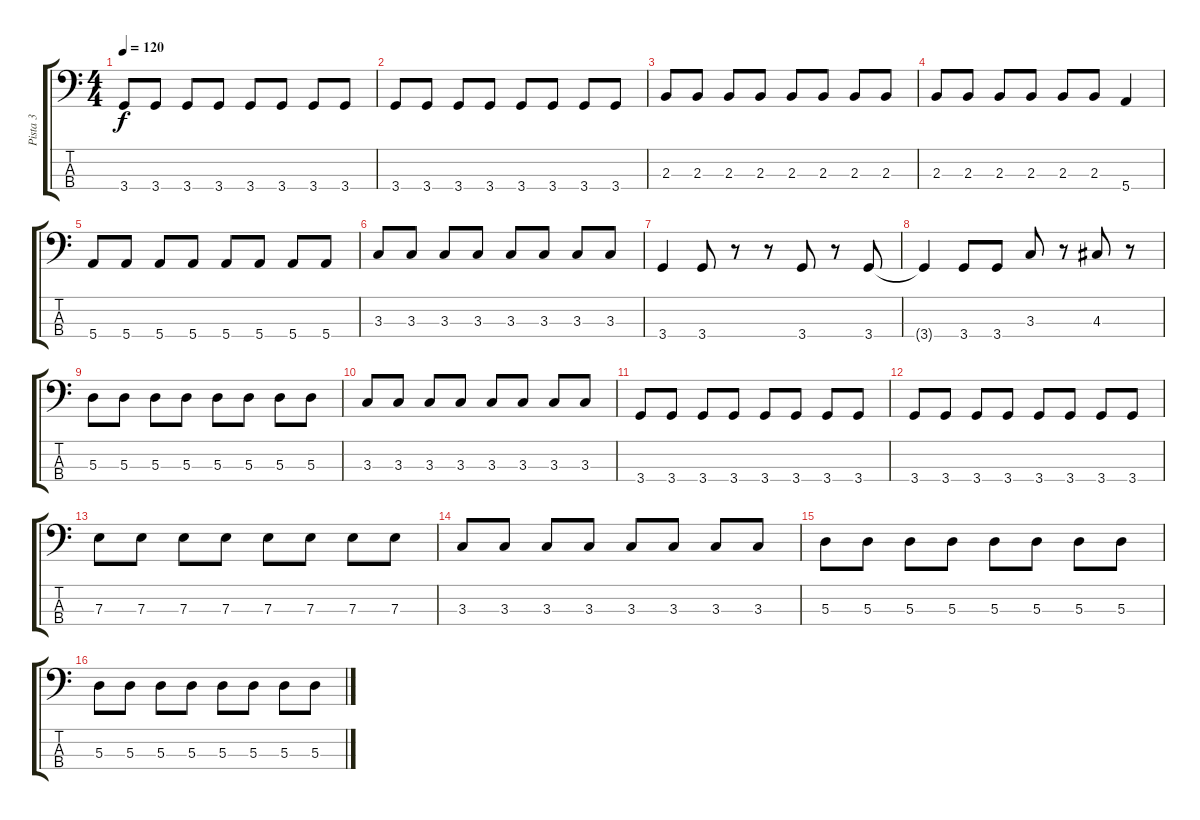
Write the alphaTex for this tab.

\track ("Pista 3" "Pista 3") {instrument electricbasspick}
\staff {score tabs}
\tuning (G2 D2 A1 E1) {hide}
\ts (4 4)
\tempo 120
\clef f4
\ks c
3.4.8{dy f} 3.4.8 3.4.8 3.4.8 3.4.8 3.4.8 3.4.8 3.4.8 |
3.4.8 3.4.8 3.4.8 3.4.8 3.4.8 3.4.8 3.4.8 3.4.8 |
2.3.8 2.3.8 2.3.8 2.3.8 2.3.8 2.3.8 2.3.8 2.3.8 |
2.3.8 2.3.8 2.3.8 2.3.8 2.3.8 2.3.8 5.4.4 |
5.4.8 5.4.8 5.4.8 5.4.8 5.4.8 5.4.8 5.4.8 5.4.8 |
3.3.8 3.3.8 3.3.8 3.3.8 3.3.8 3.3.8 3.3.8 3.3.8 |
3.4.4 3.4.8 r.8 r.8 3.4.8 r.8 3.4.8 |
3.4{t}.4 3.4.8 3.4.8 3.3.8 r.8 4.3.8 r.8 |
5.3.8 5.3.8 5.3.8 5.3.8 5.3.8 5.3.8 5.3.8 5.3.8 |
3.3.8 3.3.8 3.3.8 3.3.8 3.3.8 3.3.8 3.3.8 3.3.8 |
3.4.8 3.4.8 3.4.8 3.4.8 3.4.8 3.4.8 3.4.8 3.4.8 |
3.4.8 3.4.8 3.4.8 3.4.8 3.4.8 3.4.8 3.4.8 3.4.8 |
7.3.8 7.3.8 7.3.8 7.3.8 7.3.8 7.3.8 7.3.8 7.3.8 |
3.3.8 3.3.8 3.3.8 3.3.8 3.3.8 3.3.8 3.3.8 3.3.8 |
5.3.8 5.3.8 5.3.8 5.3.8 5.3.8 5.3.8 5.3.8 5.3.8 |
5.3.8 5.3.8 5.3.8 5.3.8 5.3.8 5.3.8 5.3.8 5.3.8
